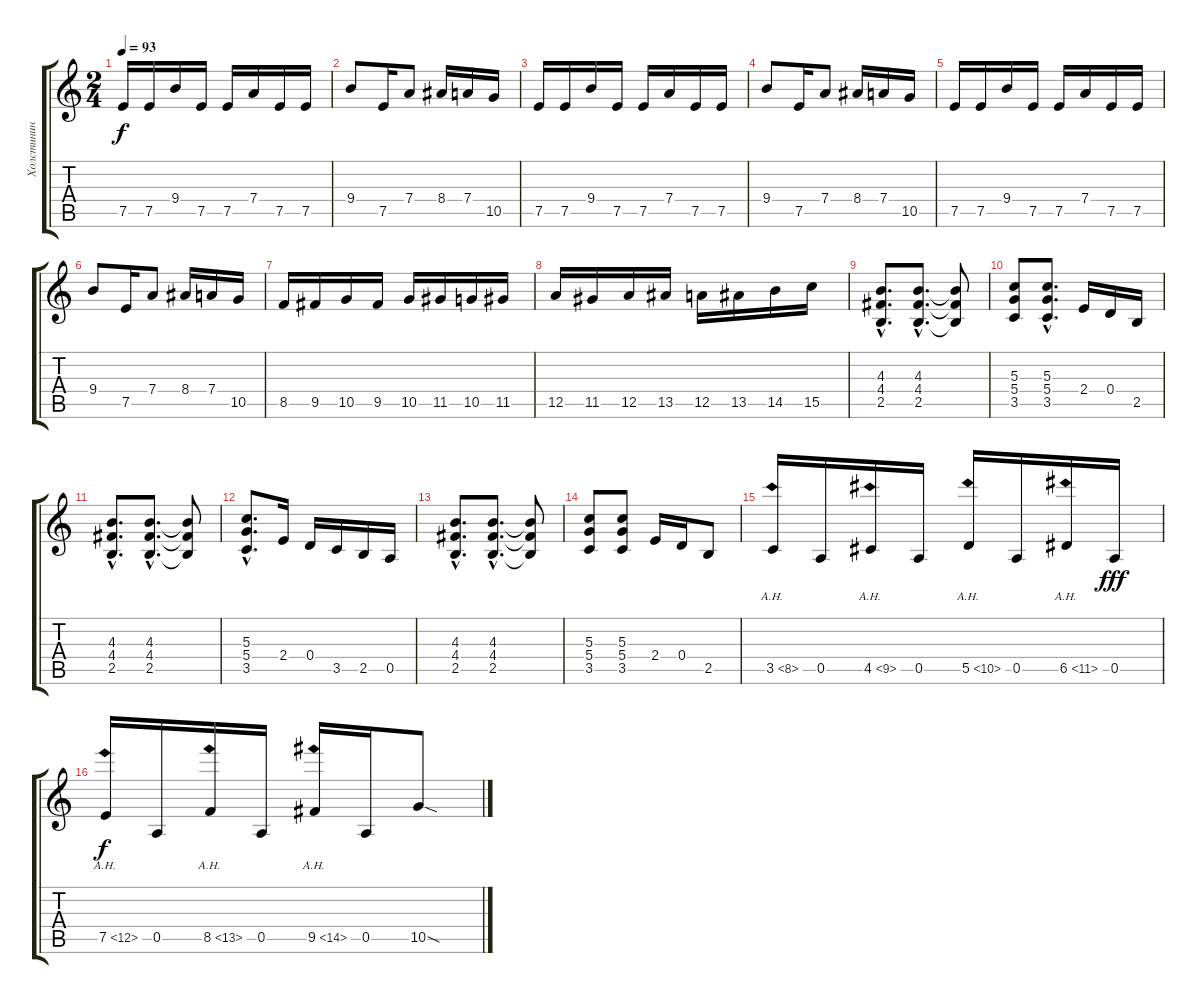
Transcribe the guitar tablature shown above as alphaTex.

\track ("Холстинин" "Холстинин") {instrument overdrivenguitar}
\staff {score tabs}
\tuning (E4 B3 G3 D3 A2 E2) {hide}
\ts (2 4)
\tempo 93
\clef g2
\ks c
7.5.16{dy f} 7.5.16 9.4.16 7.5.16 7.5.16 7.4.16 7.5.16 7.5.16 |
9.4.8 7.5.16 7.4.8 8.4.16 7.4.16 10.5.16 |
7.5.16 7.5.16 9.4.16 7.5.16 7.5.16 7.4.16 7.5.16 7.5.16 |
9.4.8 7.5.16 7.4.8 8.4.16 7.4.16 10.5.16 |
7.5.16 7.5.16 9.4.16 7.5.16 7.5.16 7.4.16 7.5.16 7.5.16 |
9.4.8 7.5.16 7.4.8 8.4.16 7.4.16 10.5.16 |
8.5.16 9.5.16 10.5.16 9.5.16 10.5.16 11.5.16 10.5.16 11.5.16 |
12.5.16 11.5.16 12.5.16 13.5.16 12.5.16 13.5.16 14.5.16 15.5.16 |
(4.3{hac} 4.4{hac} 2.5{hac}).8{d} (4.3{hac} 4.4{hac} 2.5{hac}).8{d} (4.3{t} 4.4{t} 2.5{t}).8 |
(5.3 5.4 3.5).8 (5.3{hac} 5.4{hac} 3.5{hac}).8{d} 2.4.16 0.4.16 2.5.16 |
(4.3{hac} 4.4{hac} 2.5{hac}).8{d} (4.3{hac} 4.4{hac} 2.5{hac}).8{d} (4.3{t} 4.4{t} 2.5{t}).8 |
(5.3{hac} 5.4{hac} 3.5{hac}).8{d} 2.4.16 0.4.16 3.5.16 2.5.16 0.5.16 |
(4.3{hac} 4.4{hac} 2.5{hac}).8{d} (4.3{hac} 4.4{hac} 2.5{hac}).8{d} (4.3{t} 4.4{t} 2.5{t}).8 |
(5.3 5.4 3.5).8 (5.3 5.4 3.5).8 2.4.16 0.4.16 2.5.8 |
3.5{ah 5}.16 0.5.16 4.5{ah 5}.16 0.5.16 5.5{ah 5}.16 0.5.16 6.5{ah 5}.16 0.5.16{dy fff} |
7.5{ah 5}.16{dy f} 0.5.16 8.5{ah 5}.16 0.5.16 9.5{ah 5}.16 0.5.16 10.5{sod}.8
